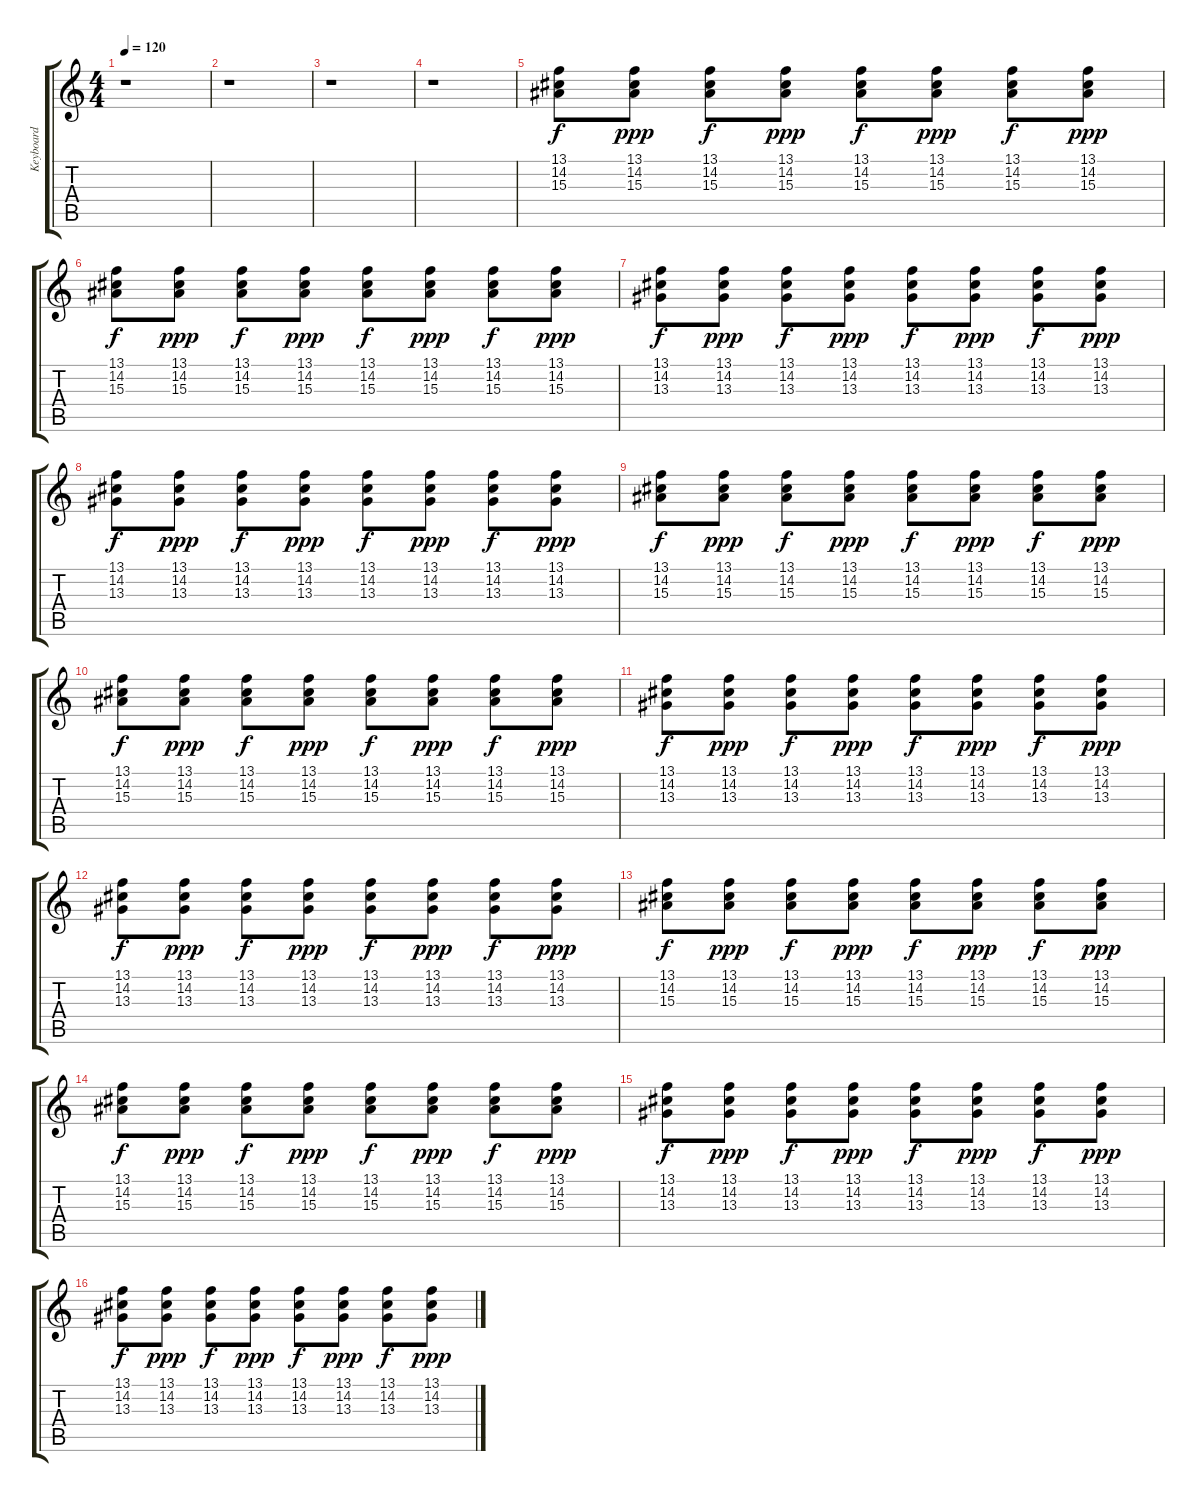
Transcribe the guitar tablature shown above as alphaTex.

\track ("Keyboard" "Keyboard") {instrument drawbarorgan}
\staff {score tabs}
\tuning (E4 B3 G3 D3 A2 E2) {hide}
\ts (4 4)
\tempo 120
\clef g2
\ks c
r.1{dy f} |
r.1 |
r.1 |
r.1 |
(13.1 14.2 15.3).8 (13.1 14.2 15.3).8{dy ppp} (13.1 14.2 15.3).8{dy f} (13.1 14.2 15.3).8{dy ppp} (13.1 14.2 15.3).8{dy f} (13.1 14.2 15.3).8{dy ppp} (13.1 14.2 15.3).8{dy f} (13.1 14.2 15.3).8{dy ppp} |
(13.1 14.2 15.3).8{dy f} (13.1 14.2 15.3).8{dy ppp} (13.1 14.2 15.3).8{dy f} (13.1 14.2 15.3).8{dy ppp} (13.1 14.2 15.3).8{dy f} (13.1 14.2 15.3).8{dy ppp} (13.1 14.2 15.3).8{dy f} (13.1 14.2 15.3).8{dy ppp} |
(13.1 14.2 13.3).8{dy f} (13.1 14.2 13.3).8{dy ppp} (13.1 14.2 13.3).8{dy f} (13.1 14.2 13.3).8{dy ppp} (13.1 14.2 13.3).8{dy f} (13.1 14.2 13.3).8{dy ppp} (13.1 14.2 13.3).8{dy f} (13.1 14.2 13.3).8{dy ppp} |
(13.1 14.2 13.3).8{dy f} (13.1 14.2 13.3).8{dy ppp} (13.1 14.2 13.3).8{dy f} (13.1 14.2 13.3).8{dy ppp} (13.1 14.2 13.3).8{dy f} (13.1 14.2 13.3).8{dy ppp} (13.1 14.2 13.3).8{dy f} (13.1 14.2 13.3).8{dy ppp} |
(13.1 14.2 15.3).8{dy f} (13.1 14.2 15.3).8{dy ppp} (13.1 14.2 15.3).8{dy f} (13.1 14.2 15.3).8{dy ppp} (13.1 14.2 15.3).8{dy f} (13.1 14.2 15.3).8{dy ppp} (13.1 14.2 15.3).8{dy f} (13.1 14.2 15.3).8{dy ppp} |
(13.1 14.2 15.3).8{dy f} (13.1 14.2 15.3).8{dy ppp} (13.1 14.2 15.3).8{dy f} (13.1 14.2 15.3).8{dy ppp} (13.1 14.2 15.3).8{dy f} (13.1 14.2 15.3).8{dy ppp} (13.1 14.2 15.3).8{dy f} (13.1 14.2 15.3).8{dy ppp} |
(13.1 14.2 13.3).8{dy f} (13.1 14.2 13.3).8{dy ppp} (13.1 14.2 13.3).8{dy f} (13.1 14.2 13.3).8{dy ppp} (13.1 14.2 13.3).8{dy f} (13.1 14.2 13.3).8{dy ppp} (13.1 14.2 13.3).8{dy f} (13.1 14.2 13.3).8{dy ppp} |
(13.1 14.2 13.3).8{dy f} (13.1 14.2 13.3).8{dy ppp} (13.1 14.2 13.3).8{dy f} (13.1 14.2 13.3).8{dy ppp} (13.1 14.2 13.3).8{dy f} (13.1 14.2 13.3).8{dy ppp} (13.1 14.2 13.3).8{dy f} (13.1 14.2 13.3).8{dy ppp} |
(13.1 14.2 15.3).8{dy f} (13.1 14.2 15.3).8{dy ppp} (13.1 14.2 15.3).8{dy f} (13.1 14.2 15.3).8{dy ppp} (13.1 14.2 15.3).8{dy f} (13.1 14.2 15.3).8{dy ppp} (13.1 14.2 15.3).8{dy f} (13.1 14.2 15.3).8{dy ppp} |
(13.1 14.2 15.3).8{dy f} (13.1 14.2 15.3).8{dy ppp} (13.1 14.2 15.3).8{dy f} (13.1 14.2 15.3).8{dy ppp} (13.1 14.2 15.3).8{dy f} (13.1 14.2 15.3).8{dy ppp} (13.1 14.2 15.3).8{dy f} (13.1 14.2 15.3).8{dy ppp} |
(13.1 14.2 13.3).8{dy f} (13.1 14.2 13.3).8{dy ppp} (13.1 14.2 13.3).8{dy f} (13.1 14.2 13.3).8{dy ppp} (13.1 14.2 13.3).8{dy f} (13.1 14.2 13.3).8{dy ppp} (13.1 14.2 13.3).8{dy f} (13.1 14.2 13.3).8{dy ppp} |
(13.1 14.2 13.3).8{dy f} (13.1 14.2 13.3).8{dy ppp} (13.1 14.2 13.3).8{dy f} (13.1 14.2 13.3).8{dy ppp} (13.1 14.2 13.3).8{dy f} (13.1 14.2 13.3).8{dy ppp} (13.1 14.2 13.3).8{dy f} (13.1 14.2 13.3).8{dy ppp}
